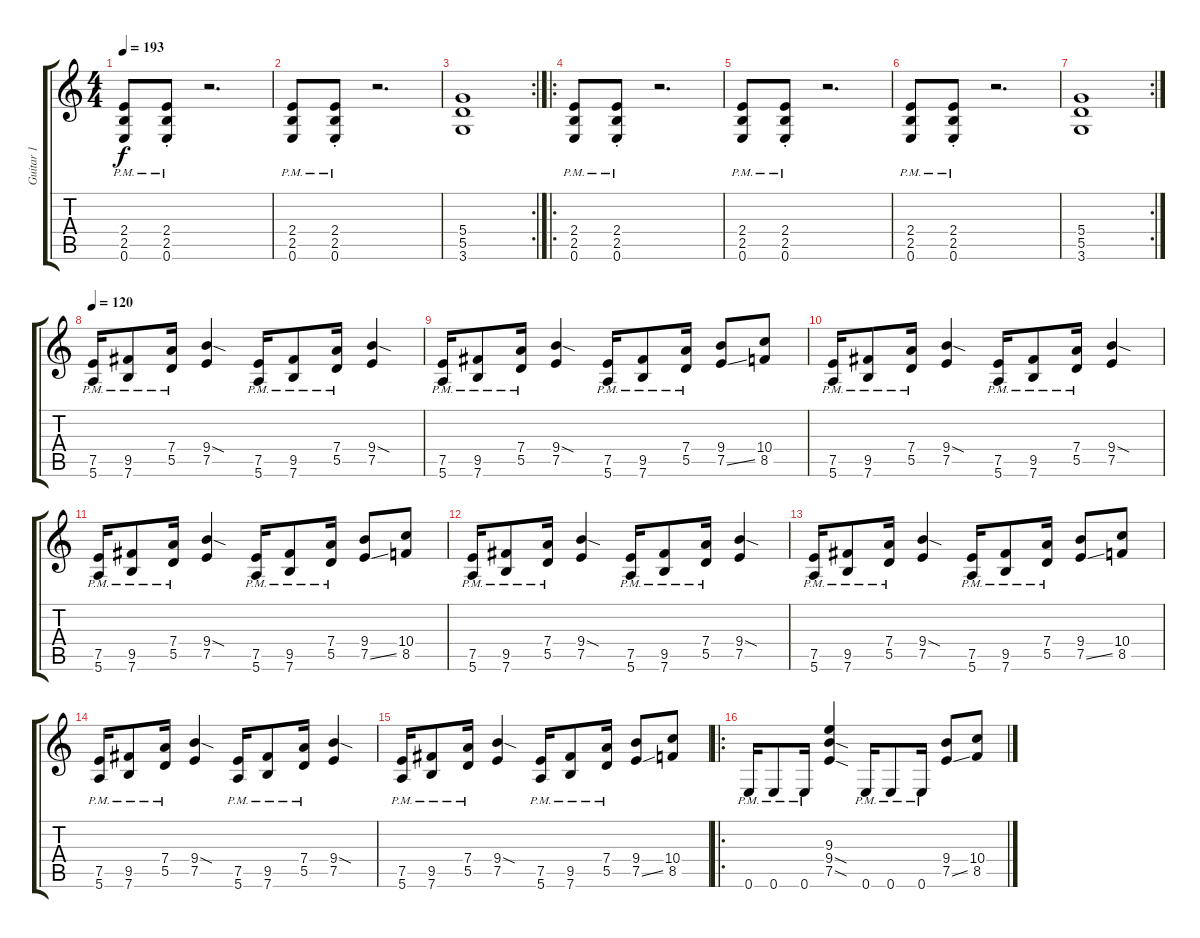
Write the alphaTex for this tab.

\track ("Guitar 1" "Guitar 1") {instrument distortionguitar}
\staff {score tabs}
\tuning (E4 B3 G3 D3 A2 E2) {hide}
\ts (4 4)
\tempo 193
\clef g2
\ks c
(2.4{pm} 2.5{pm} 0.6{pm}).8{dy f} (2.4{pm st} 2.5{pm st} 0.6{pm st}).8 r.2{d} |
(2.4{pm} 2.5{pm} 0.6{pm}).8 (2.4{pm st} 2.5{pm st} 0.6{pm st}).8 r.2{d} |
\rc 2
(5.4 5.5 3.6).1 |
\ro
(2.4{pm} 2.5{pm} 0.6{pm}).8 (2.4{pm st} 2.5{pm st} 0.6{pm st}).8 r.2{d} |
(2.4{pm} 2.5{pm} 0.6{pm}).8 (2.4{pm st} 2.5{pm st} 0.6{pm st}).8 r.2{d} |
(2.4{pm} 2.5{pm} 0.6{pm}).8 (2.4{pm st} 2.5{pm st} 0.6{pm st}).8 r.2{d} |
\rc 2
(5.4 5.5 3.6).1 |
\tempo 120
(7.5{pm} 5.6{pm}).16 (9.5{pm} 7.6{pm}).8 (7.4{pm} 5.5{pm}).16 (9.4{sod} 7.5).4 (7.5{pm} 5.6{pm}).16 (9.5{pm} 7.6{pm}).8 (7.4{pm} 5.5{pm}).16 (9.4{sod} 7.5).4 |
(7.5{pm} 5.6{pm}).16 (9.5{pm} 7.6{pm}).8 (7.4{pm} 5.5{pm}).16 (9.4{sod} 7.5).4 (7.5{pm} 5.6{pm}).16 (9.5{pm} 7.6{pm}).8 (7.4{pm} 5.5{pm}).16 (9.4 7.5{ss}).8 (10.4 8.5).8 |
(7.5{pm} 5.6{pm}).16 (9.5{pm} 7.6{pm}).8 (7.4{pm} 5.5{pm}).16 (9.4{sod} 7.5).4 (7.5{pm} 5.6{pm}).16 (9.5{pm} 7.6{pm}).8 (7.4{pm} 5.5{pm}).16 (9.4{sod} 7.5).4 |
(7.5{pm} 5.6{pm}).16 (9.5{pm} 7.6{pm}).8 (7.4{pm} 5.5{pm}).16 (9.4{sod} 7.5).4 (7.5{pm} 5.6{pm}).16 (9.5{pm} 7.6{pm}).8 (7.4{pm} 5.5{pm}).16 (9.4 7.5{ss}).8 (10.4 8.5).8 |
(7.5{pm} 5.6{pm}).16 (9.5{pm} 7.6{pm}).8 (7.4{pm} 5.5{pm}).16 (9.4{sod} 7.5).4 (7.5{pm} 5.6{pm}).16 (9.5{pm} 7.6{pm}).8 (7.4{pm} 5.5{pm}).16 (9.4{sod} 7.5).4 |
(7.5{pm} 5.6{pm}).16 (9.5{pm} 7.6{pm}).8 (7.4{pm} 5.5{pm}).16 (9.4{sod} 7.5).4 (7.5{pm} 5.6{pm}).16 (9.5{pm} 7.6{pm}).8 (7.4{pm} 5.5{pm}).16 (9.4 7.5{ss}).8 (10.4 8.5).8 |
(7.5{pm} 5.6{pm}).16 (9.5{pm} 7.6{pm}).8 (7.4{pm} 5.5{pm}).16 (9.4{sod} 7.5).4 (7.5{pm} 5.6{pm}).16 (9.5{pm} 7.6{pm}).8 (7.4{pm} 5.5{pm}).16 (9.4{sod} 7.5).4 |
(7.5{pm} 5.6{pm}).16 (9.5{pm} 7.6{pm}).8 (7.4{pm} 5.5{pm}).16 (9.4{sod} 7.5).4 (7.5{pm} 5.6{pm}).16 (9.5{pm} 7.6{pm}).8 (7.4{pm} 5.5{pm}).16 (9.4 7.5{ss}).8 (10.4 8.5).8 |
\ro
0.6{pm}.16 0.6{pm}.8 0.6{pm}.16 (9.3 9.4{sod} 7.5{sod}).4 0.6{pm}.16 0.6{pm}.8 0.6{pm}.16 (9.4 7.5{ss}).8 (10.4 8.5).8
